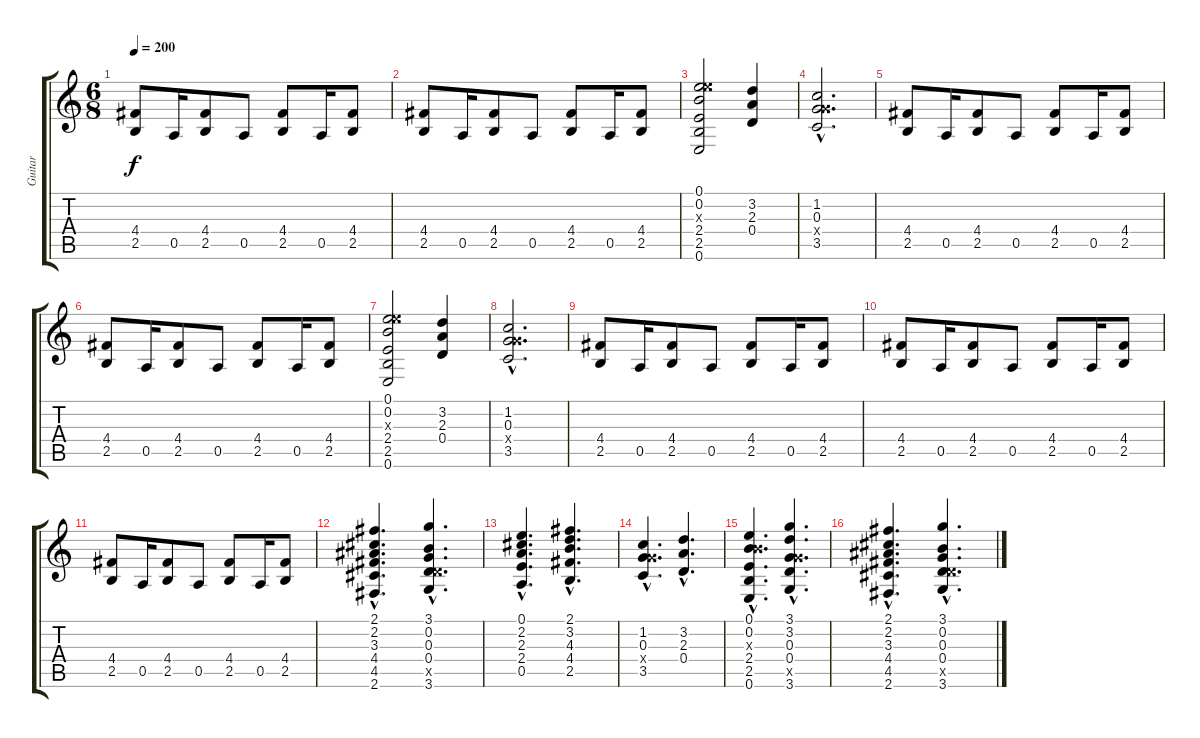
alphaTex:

\track ("Guitar " "Guitar ") {instrument distortionguitar}
\staff {score tabs}
\tuning (E4 B3 G3 D3 A2 E2) {hide}
\ts (6 8)
\tempo 200
\clef g2
\ks c
(4.4 2.5).8{dy f} 0.5.16 (4.4 2.5).8 0.5.8 (4.4 2.5).8 0.5.16 (4.4 2.5).8 |
(4.4 2.5).8 0.5.16 (4.4 2.5).8 0.5.8 (4.4 2.5).8 0.5.16 (4.4 2.5).8 |
(0.1 0.2 9.3{x} 2.4 2.5 0.6).2 (3.2 2.3 0.4).4 |
(1.2{hac} 0.3{hac} 5.4{hac x} 3.5{hac}).2{d} |
(4.4 2.5).8 0.5.16 (4.4 2.5).8 0.5.8 (4.4 2.5).8 0.5.16 (4.4 2.5).8 |
(4.4 2.5).8 0.5.16 (4.4 2.5).8 0.5.8 (4.4 2.5).8 0.5.16 (4.4 2.5).8 |
(0.1 0.2 9.3{x} 2.4 2.5 0.6).2 (3.2 2.3 0.4).4 |
(1.2{hac} 0.3{hac} 5.4{hac x} 3.5{hac}).2{d} |
(4.4 2.5).8 0.5.16 (4.4 2.5).8 0.5.8 (4.4 2.5).8 0.5.16 (4.4 2.5).8 |
(4.4 2.5).8 0.5.16 (4.4 2.5).8 0.5.8 (4.4 2.5).8 0.5.16 (4.4 2.5).8 |
(4.4 2.5).8 0.5.16 (4.4 2.5).8 0.5.8 (4.4 2.5).8 0.5.16 (4.4 2.5).8 |
(2.1{hac} 2.2{hac} 3.3{hac} 4.4{hac} 4.5{hac} 2.6{hac}).4{d} (3.1{hac} 0.2{hac} 0.3{hac} 0.4{hac} 5.5{hac x} 3.6{hac}).4{d} |
(0.1{hac} 2.2{hac} 2.3{hac} 2.4{hac} 0.5{hac}).4{d} (2.1{hac} 3.2{hac} 4.3{hac} 4.4{hac} 2.5{hac}).4{d} |
(1.2{hac} 0.3{hac} 5.4{hac x} 3.5{hac}).4{d} (3.2{hac} 2.3{hac} 0.4{hac}).4{d} |
(0.1{hac} 0.2{hac} 4.3{hac x} 2.4{hac} 2.5{hac} 0.6{hac}).4{d} (3.1{hac} 3.2{hac} 0.3{hac} 0.4{hac} 10.5{hac x} 3.6{hac}).4{d} |
(2.1{hac} 2.2{hac} 3.3{hac} 4.4{hac} 4.5{hac} 2.6{hac}).4{d} (3.1{hac} 0.2{hac} 0.3{hac} 0.4{hac} 5.5{hac x} 3.6{hac}).4{d}
